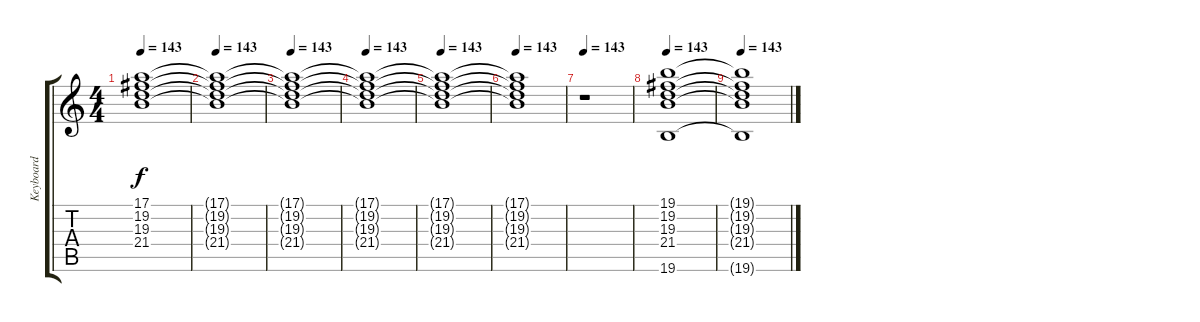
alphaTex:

\track ("Keyboard" "Keyboard") {instrument pad2warm}
\staff {score tabs}
\tuning (E4 B3 G3 D3 A2 E2) {hide}
\ts (4 4)
\tempo 143
\clef g2
\ks c
(17.1 19.2 19.3 21.4).1{dy f} |
\tempo 143
(17.1{t} 19.2{t} 19.3{t} 21.4{t}).1 |
\tempo 143
(17.1{t} 19.2{t} 19.3{t} 21.4{t}).1 |
\tempo 143
(17.1{t} 19.2{t} 19.3{t} 21.4{t}).1 |
\tempo 143
(17.1{t} 19.2{t} 19.3{t} 21.4{t}).1 |
\tempo 143
(17.1{t} 19.2{t} 19.3{t} 21.4{t}).1 |
\tempo 143
r.1 |
\tempo 143
(19.1 19.2 19.3 21.4 19.6).1 |
\tempo 143
(19.1{t} 19.2{t} 19.3{t} 21.4{t} 19.6{t}).1
